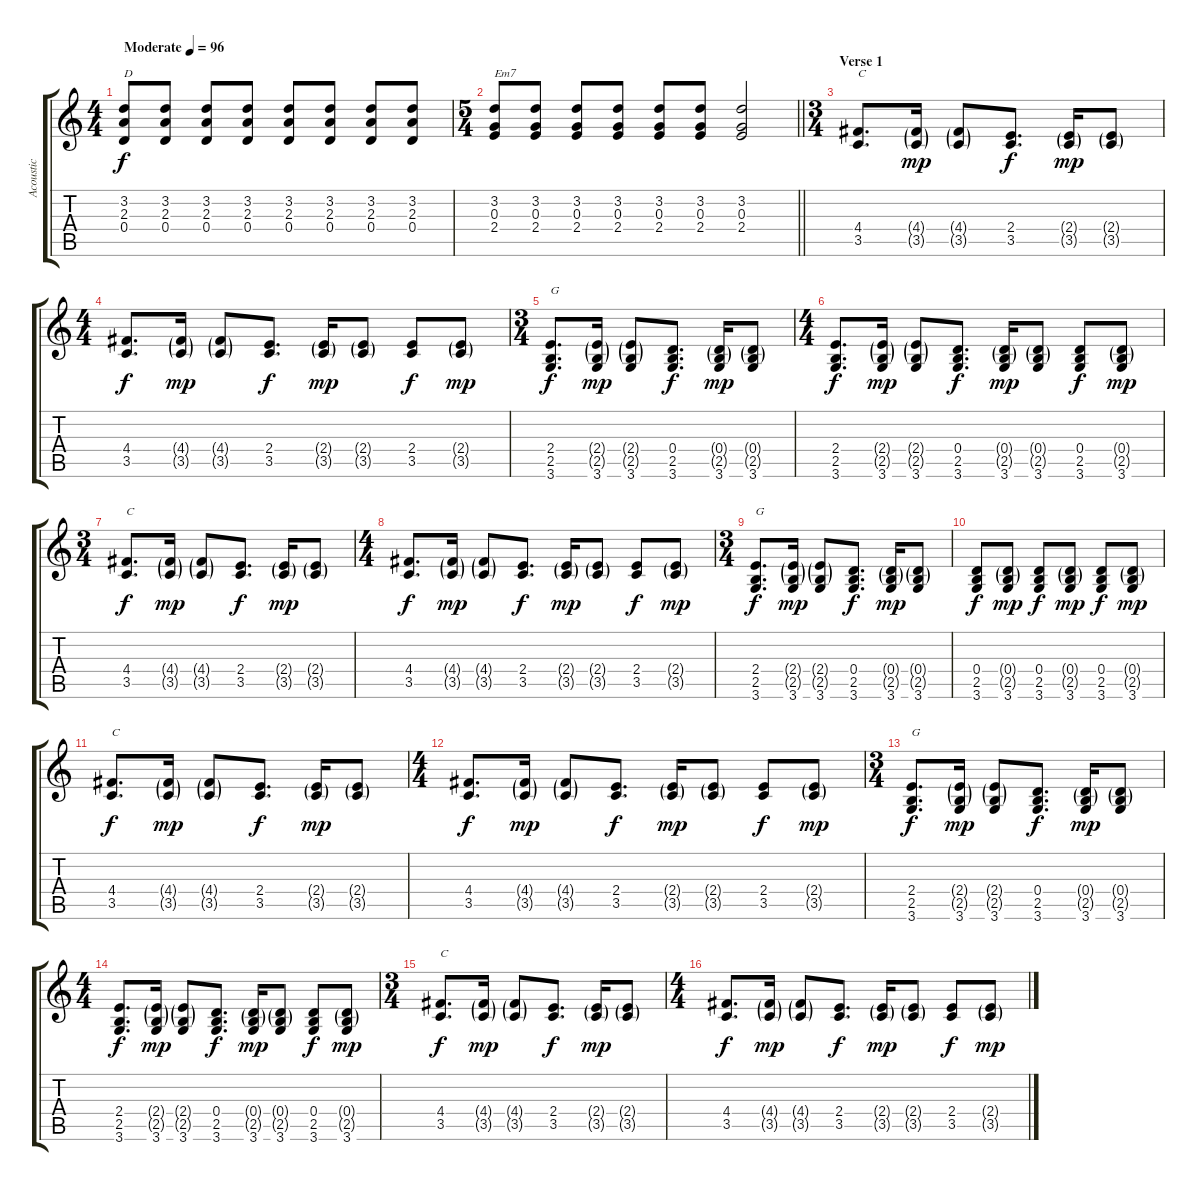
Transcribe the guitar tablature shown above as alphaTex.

\track ("Acoustic" "Acoustic") {instrument acousticguitarsteel}
\staff {score tabs}
\tuning (E4 B3 G3 D3 A2 E2) {hide}
\ts (4 4)
\tempo (96 "Moderate")
\clef g2
\ks c
(3.2 2.3 0.4).8{txt "D" dy f instrument acousticguitarsteel} (3.2 2.3 0.4).8 (3.2 2.3 0.4).8 (3.2 2.3 0.4).8 (3.2 2.3 0.4).8 (3.2 2.3 0.4).8 (3.2 2.3 0.4).8 (3.2 2.3 0.4).8 |
\ts (5 4)
\barLineRight lightlight
(3.2 0.3 2.4).8{txt "Em7"} (3.2 0.3 2.4).8 (3.2 0.3 2.4).8 (3.2 0.3 2.4).8 (3.2 0.3 2.4).8 (3.2 0.3 2.4).8 (3.2 0.3 2.4).2 |
\ts (3 4)
\section ("" "Verse 1")
(4.4 3.5).8{d txt "C"} (4.4{g} 3.5{g}).16{dy mp} (4.4{g} 3.5{g}).8 (2.4 3.5).8{d dy f} (2.4{g} 3.5{g}).16{dy mp} (2.4{g} 3.5{g}).8 |
\ts (4 4)
(4.4 3.5).8{d dy f} (4.4{g} 3.5{g}).16{dy mp} (4.4{g} 3.5{g}).8 (2.4 3.5).8{d dy f} (2.4{g} 3.5{g}).16{dy mp} (2.4{g} 3.5{g}).8 (2.4 3.5).8{dy f} (2.4{g} 3.5{g}).8{dy mp} |
\ts (3 4)
(2.4 2.5 3.6).8{d txt "G" dy f} (2.4{g} 2.5{g} 3.6).16{dy mp} (2.4{g} 2.5{g} 3.6).8 (0.4 2.5 3.6).8{d dy f} (0.4{g} 2.5{g} 3.6).16{dy mp} (0.4{g} 2.5{g} 3.6).8 |
\ts (4 4)
(2.4 2.5 3.6).8{d dy f} (2.4{g} 2.5{g} 3.6).16{dy mp} (2.4{g} 2.5{g} 3.6).8 (0.4 2.5 3.6).8{d dy f} (0.4{g} 2.5{g} 3.6).16{dy mp} (0.4{g} 2.5{g} 3.6).8 (0.4 2.5 3.6).8{dy f} (0.4{g} 2.5{g} 3.6).8{dy mp} |
\ts (3 4)
(4.4 3.5).8{d txt "C" dy f} (4.4{g} 3.5{g}).16{dy mp} (4.4{g} 3.5{g}).8 (2.4 3.5).8{d dy f} (2.4{g} 3.5{g}).16{dy mp} (2.4{g} 3.5{g}).8 |
\ts (4 4)
(4.4 3.5).8{d dy f} (4.4{g} 3.5{g}).16{dy mp} (4.4{g} 3.5{g}).8 (2.4 3.5).8{d dy f} (2.4{g} 3.5{g}).16{dy mp} (2.4{g} 3.5{g}).8 (2.4 3.5).8{dy f} (2.4{g} 3.5{g}).8{dy mp} |
\ts (3 4)
(2.4 2.5 3.6).8{d txt "G" dy f} (2.4{g} 2.5{g} 3.6).16{dy mp} (2.4{g} 2.5{g} 3.6).8 (0.4 2.5 3.6).8{d dy f} (0.4{g} 2.5{g} 3.6).16{dy mp} (0.4{g} 2.5{g} 3.6).8 |
(0.4 2.5 3.6).8{dy f} (0.4{g} 2.5{g} 3.6).8{dy mp} (0.4 2.5 3.6).8{dy f} (0.4{g} 2.5{g} 3.6).8{dy mp} (0.4 2.5 3.6).8{dy f} (0.4{g} 2.5{g} 3.6).8{dy mp} |
(4.4 3.5).8{d txt "C" dy f} (4.4{g} 3.5{g}).16{dy mp} (4.4{g} 3.5{g}).8 (2.4 3.5).8{d dy f} (2.4{g} 3.5{g}).16{dy mp} (2.4{g} 3.5{g}).8 |
\ts (4 4)
(4.4 3.5).8{d dy f} (4.4{g} 3.5{g}).16{dy mp} (4.4{g} 3.5{g}).8 (2.4 3.5).8{d dy f} (2.4{g} 3.5{g}).16{dy mp} (2.4{g} 3.5{g}).8 (2.4 3.5).8{dy f} (2.4{g} 3.5{g}).8{dy mp} |
\ts (3 4)
(2.4 2.5 3.6).8{d txt "G" dy f} (2.4{g} 2.5{g} 3.6).16{dy mp} (2.4{g} 2.5{g} 3.6).8 (0.4 2.5 3.6).8{d dy f} (0.4{g} 2.5{g} 3.6).16{dy mp} (0.4{g} 2.5{g} 3.6).8 |
\ts (4 4)
(2.4 2.5 3.6).8{d dy f} (2.4{g} 2.5{g} 3.6).16{dy mp} (2.4{g} 2.5{g} 3.6).8 (0.4 2.5 3.6).8{d dy f} (0.4{g} 2.5{g} 3.6).16{dy mp} (0.4{g} 2.5{g} 3.6).8 (0.4 2.5 3.6).8{dy f} (0.4{g} 2.5{g} 3.6).8{dy mp} |
\ts (3 4)
(4.4 3.5).8{d txt "C" dy f} (4.4{g} 3.5{g}).16{dy mp} (4.4{g} 3.5{g}).8 (2.4 3.5).8{d dy f} (2.4{g} 3.5{g}).16{dy mp} (2.4{g} 3.5{g}).8 |
\ts (4 4)
(4.4 3.5).8{d dy f} (4.4{g} 3.5{g}).16{dy mp} (4.4{g} 3.5{g}).8 (2.4 3.5).8{d dy f} (2.4{g} 3.5{g}).16{dy mp} (2.4{g} 3.5{g}).8 (2.4 3.5).8{dy f} (2.4{g} 3.5{g}).8{dy mp}
